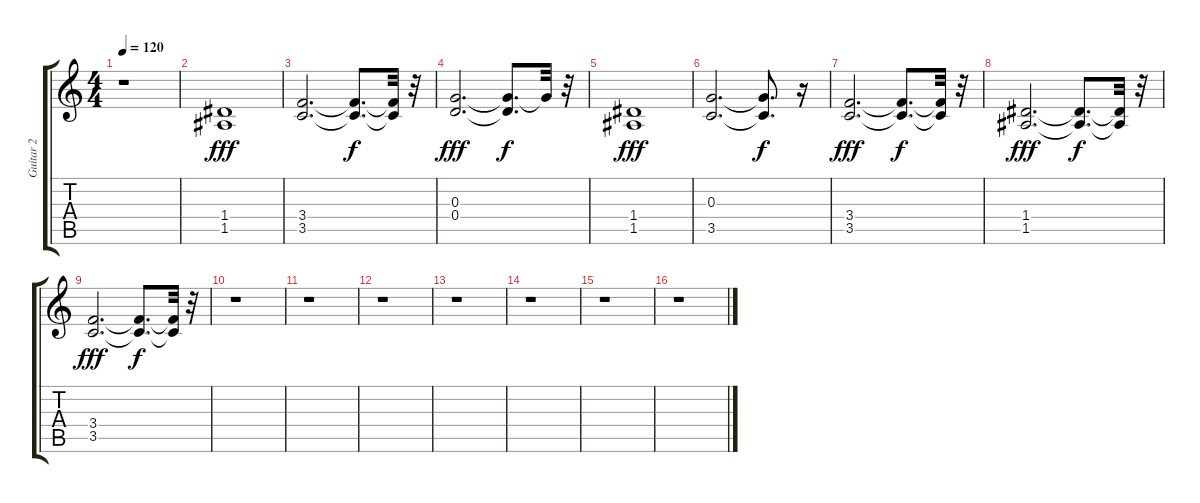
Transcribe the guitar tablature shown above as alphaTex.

\track ("Guitar 2" "Guitar 2") {instrument distortionguitar}
\staff {score tabs}
\tuning (E4 B3 G3 D3 A2 E2) {hide}
\ts (4 4)
\tempo 120
\clef g2
\ks c
r.1{dy fff instrument distortionguitar} |
(1.4 1.5).1 |
(3.4 3.5).2{d} (3.4{t} 3.5{t}).8{d dy f} (3.4{t} 3.5{t}).32 r.32 |
(0.3 0.4).2{d dy fff} (0.3{t} 0.4{t}).8{d dy f} 0.3{t}.32 r.32 |
(1.4 1.5).1{dy fff} |
(0.3 3.5).2{d} (0.3{t} 3.5{t}).8{d dy f} r.16 |
(3.4 3.5).2{d dy fff} (3.4{t} 3.5{t}).8{d dy f} (3.4{t} 3.5{t}).32 r.32 |
(1.4 1.5).2{d dy fff} (1.4{t} 1.5{t}).8{d dy f} (1.4{t} 1.5{t}).32 r.32 |
(3.4 3.5).2{d dy fff} (3.4{t} 3.5{t}).8{d dy f} (3.4{t} 3.5{t}).32 r.32 |
r.1 |
r.1 |
r.1 |
r.1 |
r.1 |
r.1 |
r.1
